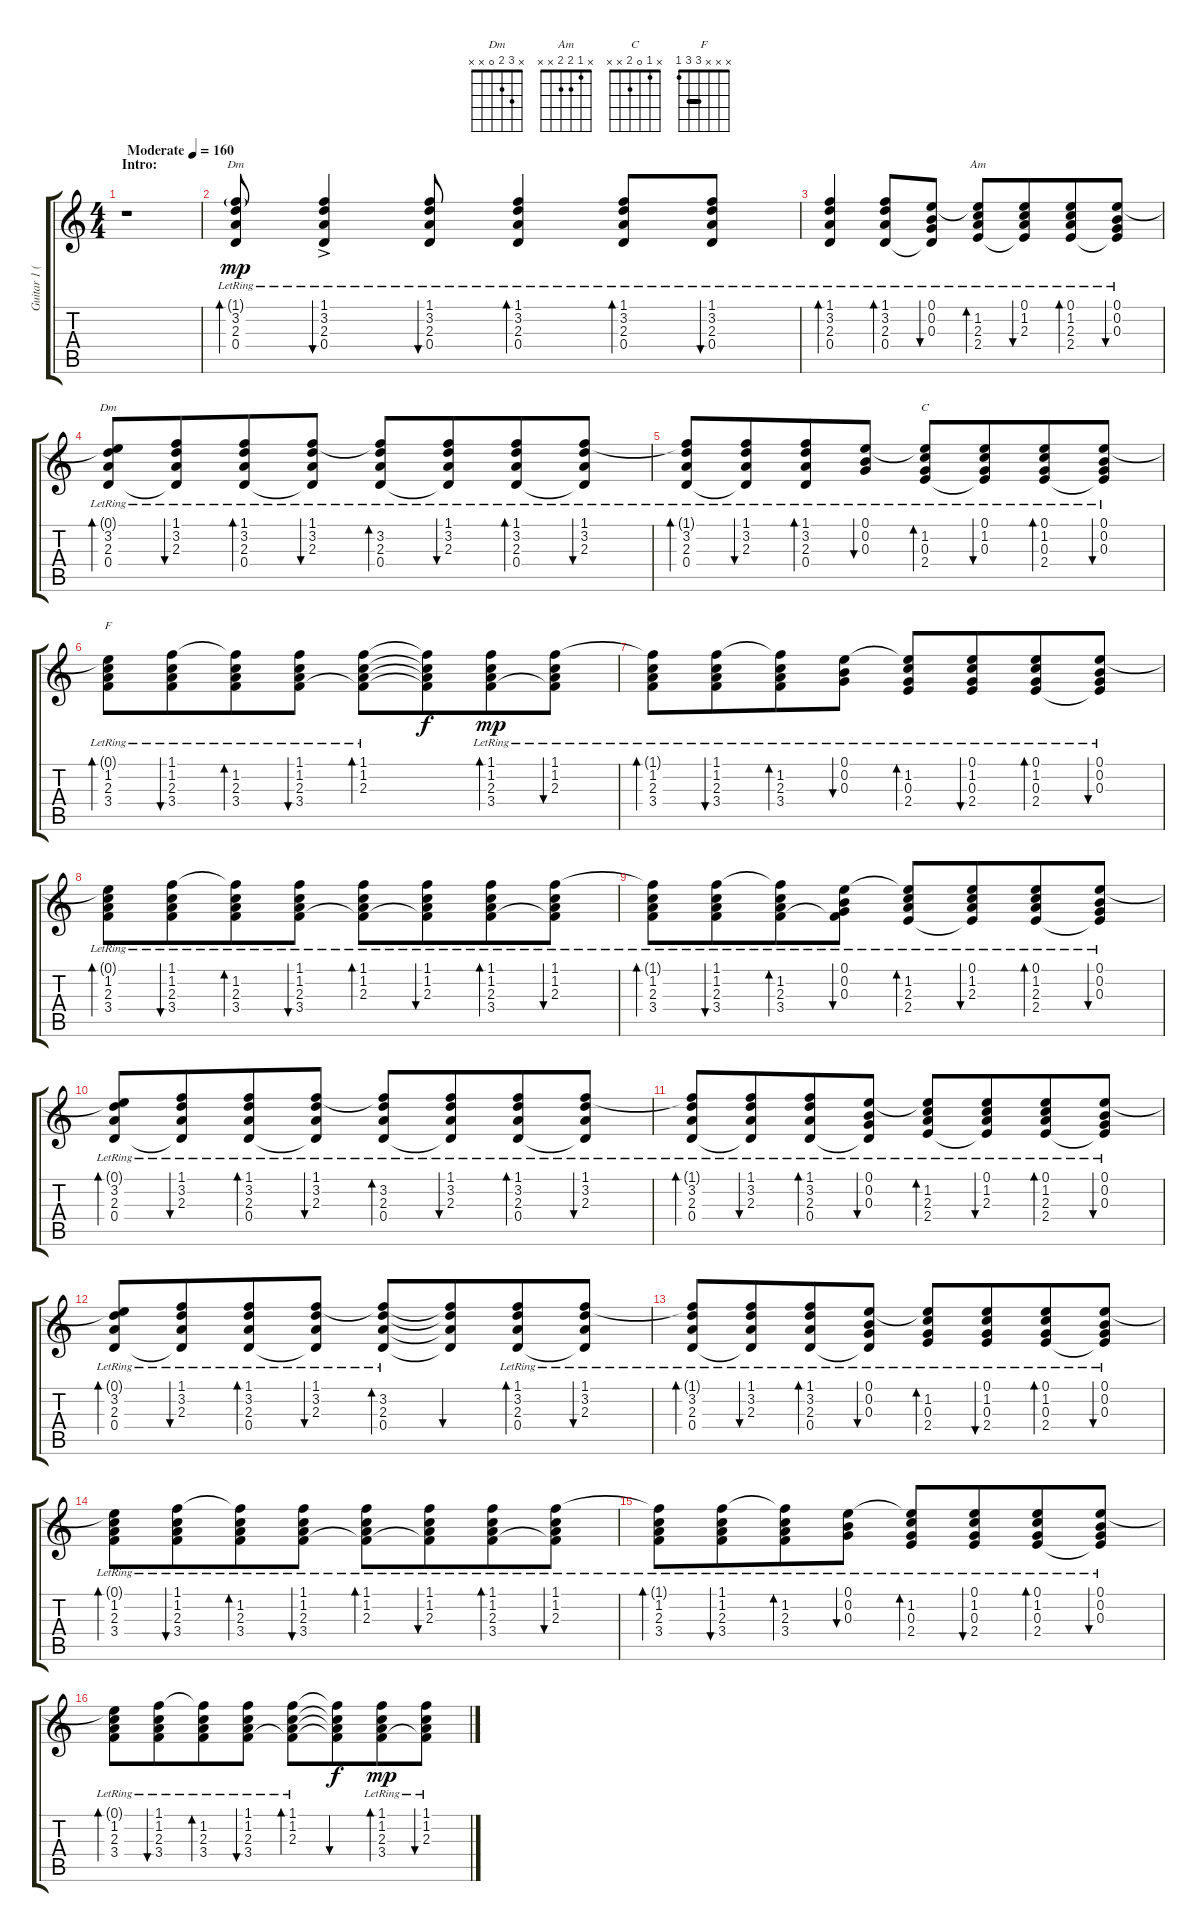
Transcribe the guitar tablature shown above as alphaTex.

\track ("Guitar 1 (Ruythm)" "Guitar 1 (") {instrument acousticguitarsteel}
\staff {score tabs}
\tuning (E4 B3 G3 D3 A2 E2) {hide}
\chord ("Dm" 1 3 2 0 x x)
\chord ("Am" x 1 2 2 x x)
\chord ("Dm" x 3 2 0 x x)
\chord ("C" x 1 0 2 x x)
\chord ("F" x x x 3 3 1) {barre 3}
\ts (4 4)
\section ("" "Intro:")
\tempo (160 "Moderate")
\clef g2
\ks c
r.1{dy mp instrument acousticguitarsteel} |
(1.1{g lr} 3.2{lr} 2.3{lr} 0.4{lr}).8{bd 60 ch "Dm"} (1.1{ac lr} 3.2{ac lr} 2.3{lr} 0.4{lr}).4{bu 60} (1.1{lr} 3.2{lr} 2.3{lr} 0.4{lr}).8{bu 60} (1.1{lr} 3.2{lr} 2.3{lr} 0.4{lr}).4{bd 60} (1.1{lr} 3.2{lr} 2.3{lr} 0.4{lr}).8{bd 60} (1.1{lr} 3.2{lr} 2.3{lr} 0.4{lr}).8{bu 60} |
(1.1{lr} 3.2{lr} 2.3{lr} 0.4{lr}).4{bd 60} (1.1{lr} 3.2{lr} 2.3{lr} 0.4{lr}).8{bd 60} (0.1{lr} 0.2{lr} 0.3{lr} 0.4{t}).8{bu 60} (0.1{t} 1.2{lr} 2.3{lr} 2.4{lr}).8{bd 60 ch "Am"} (0.1{lr} 1.2{lr} 2.3{lr} 2.4{t}).8{bu 60 beam merge} (0.1 1.2{lr} 2.3{lr} 2.4{lr}).8{bd 60} (0.1{lr} 0.2{lr} 0.3{lr} 2.4{t}).8{bu 60} |
(0.1{t} 3.2{lr} 2.3{lr} 0.4{lr}).8{bd 60 ch "Dm"} (1.1{lr} 3.2{lr} 2.3{lr} 0.4{t}).8{bu 60 beam merge} (1.1{lr} 3.2{lr} 2.3{lr} 0.4{lr}).8{bd 60} (1.1{lr} 3.2{lr} 2.3{lr} 0.4{t}).8{bu 60} (1.1{t} 3.2{lr} 2.3{lr} 0.4{lr}).8{bd 60} (1.1{lr} 3.2{lr} 2.3{lr} 0.4{t}).8{bu 60 beam merge} (1.1{lr} 3.2{lr} 2.3{lr} 0.4{lr}).8{bd 60} (1.1{lr} 3.2{lr} 2.3{lr} 0.4{t}).8{bu 60} |
(1.1{t} 3.2{lr} 2.3{lr} 0.4{lr}).8{bd 60} (1.1{lr} 3.2{lr} 2.3{lr} 0.4{t}).8{bu 60 beam merge} (1.1{lr} 3.2{lr} 2.3{lr} 0.4{lr}).8{bd 60} (0.1{lr} 0.2{lr} 0.3{lr}).8{bu 60} (0.1{t} 1.2{lr} 0.3{lr} 2.4{lr}).8{bd 60 ch "C"} (0.1{lr} 1.2{lr} 0.3{lr} 2.4{t}).8{bu 60 beam merge} (0.1 1.2{lr} 0.3{lr} 2.4{lr}).8{bd 60} (0.1{lr} 0.2{lr} 0.3{lr} 2.4{t}).8{bu 60} |
(0.1{t} 1.2{lr} 2.3{lr} 3.4{lr}).8{bd 60 ch "F"} (1.1{lr} 1.2{lr} 2.3{lr} 3.4).8{bu 60 beam merge} (1.1{t} 1.2{lr} 2.3{lr} 3.4{lr}).8{bd 60} (1.1{lr} 1.2{lr} 2.3{lr} 3.4).8{bu 60} (1.1 1.2{lr} 2.3{lr} 3.4{t}).8{bd 60} (1.1{t} 1.2{t} 2.3{t} 3.4{t}).8{dy f beam merge} (1.1{lr} 1.2{lr} 2.3{lr} 3.4{lr}).8{bd 60 dy mp} (1.1{lr} 1.2{lr} 2.3{lr} 3.4{t}).8{bu 60} |
(1.1{t} 1.2{lr} 2.3{lr} 3.4{lr}).8{bd 60} (1.1{lr} 1.2{lr} 2.3{lr} 3.4).8{bu 60 beam merge} (1.1{t} 1.2{lr} 2.3{lr} 3.4{lr}).8{bd 60} (0.1{lr} 0.2{lr} 0.3{lr}).8{bu 60} (0.1{t} 1.2{lr} 0.3{lr} 2.4{lr}).8{bd 60} (0.1{lr} 1.2{lr} 0.3{lr} 2.4).8{bu 60 beam merge} (0.1 1.2{lr} 0.3{lr} 2.4{lr}).8{bd 60} (0.1{lr} 0.2{lr} 0.3{lr} 2.4{t}).8{bu 60} |
(0.1{t} 1.2{lr} 2.3{lr} 3.4{lr}).8{bd 60} (1.1{lr} 1.2{lr} 2.3{lr} 3.4).8{bu 60 beam merge} (1.1{t} 1.2{lr} 2.3{lr} 3.4{lr}).8{bd 60} (1.1{lr} 1.2{lr} 2.3{lr} 3.4).8{bu 60} (1.1 1.2{lr} 2.3{lr} 3.4{t}).8{bd 60} (1.1{lr} 1.2{lr} 2.3{lr} 3.4{t}).8{bu 60 beam merge} (1.1{lr} 1.2{lr} 2.3{lr} 3.4{lr}).8{bd 60} (1.1{lr} 1.2{lr} 2.3{lr} 3.4{t}).8{bu 60} |
(1.1{t} 1.2{lr} 2.3{lr} 3.4{lr}).8{bd 60} (1.1{lr} 1.2{lr} 2.3{lr} 3.4).8{bu 60 beam merge} (1.1{t} 1.2{lr} 2.3{lr} 3.4{lr}).8{bd 60} (0.1{lr} 0.2{lr} 0.3{lr} 3.4{t}).8{bu 60} (0.1{t} 1.2{lr} 2.3{lr} 2.4{lr}).8{bd 60} (0.1{lr} 1.2{lr} 2.3{lr} 2.4{t}).8{bu 60 beam merge} (0.1 1.2{lr} 2.3{lr} 2.4{lr}).8{bd 60} (0.1{lr} 0.2{lr} 0.3{lr} 2.4{t}).8{bu 60} |
(0.1{t} 3.2{lr} 2.3{lr} 0.4{lr}).8{bd 60} (1.1{lr} 3.2{lr} 2.3{lr} 0.4{t}).8{bu 60 beam merge} (1.1{lr} 3.2{lr} 2.3{lr} 0.4{lr}).8{bd 60} (1.1{lr} 3.2{lr} 2.3{lr} 0.4{t}).8{bu 60} (1.1{t} 3.2{lr} 2.3{lr} 0.4{lr}).8{bd 60} (1.1{lr} 3.2{lr} 2.3{lr} 0.4{t}).8{bu 60 beam merge} (1.1{lr} 3.2{lr} 2.3{lr} 0.4{lr}).8{bd 60} (1.1{lr} 3.2{lr} 2.3{lr} 0.4{t}).8{bu 60} |
(1.1{t} 3.2{lr} 2.3{lr} 0.4{lr}).8{bd 60} (1.1{lr} 3.2{lr} 2.3{lr} 0.4{t}).8{bu 60 beam merge} (1.1{lr} 3.2{lr} 2.3{lr} 0.4{lr}).8{bd 60} (0.1{lr} 0.2{lr} 0.3{lr} 0.4{t}).8{bu 60} (0.1{t} 1.2{lr} 2.3{lr} 2.4{lr}).8{bd 60} (0.1{lr} 1.2{lr} 2.3{lr} 2.4{t}).8{bu 60 beam merge} (0.1{lr} 1.2{lr} 2.3{lr} 2.4{lr}).8{bd 60} (0.1{lr} 0.2{lr} 0.3{lr} 2.4{t}).8{bu 60} |
(0.1{t} 3.2{lr} 2.3{lr} 0.4{lr}).8{bd 60} (1.1{lr} 3.2{lr} 2.3{lr} 0.4{t}).8{bu 60 beam merge} (1.1{lr} 3.2{lr} 2.3{lr} 0.4{lr}).8{bd 60} (1.1{lr} 3.2{lr} 2.3{lr} 0.4{t}).8{bu 60} (1.1{t} 3.2{lr} 2.3{lr} 0.4{lr}).8{bd 60} (1.1{t} 3.2{t} 2.3{t} 0.4{t}).8{bu 60 beam merge} (1.1{lr} 3.2{lr} 2.3{lr} 0.4{lr}).8{bd 60} (1.1{lr} 3.2{lr} 2.3{lr} 0.4{t}).8{bu 60} |
(1.1{t} 3.2{lr} 2.3{lr} 0.4{lr}).8{bd 60} (1.1{lr} 3.2{lr} 2.3{lr} 0.4{t}).8{bu 60 beam merge} (1.1{lr} 3.2{lr} 2.3{lr} 0.4{lr}).8{bd 60} (0.1{lr} 0.2{lr} 0.3{lr} 0.4{t}).8{bu 60} (0.1{t} 1.2{lr} 0.3{lr} 2.4{lr}).8{bd 60} (0.1{lr} 1.2{lr} 0.3{lr} 2.4{lr}).8{bu 60 beam merge} (0.1{lr} 1.2{lr} 0.3{lr} 2.4{lr}).8{bd 60} (0.1{lr} 0.2{lr} 0.3{lr} 2.4{t}).8{bu 60} |
(0.1{t} 1.2{lr} 2.3{lr} 3.4{lr}).8{bd 60} (1.1{lr} 1.2{lr} 2.3{lr} 3.4).8{bu 60 beam merge} (1.1{t} 1.2{lr} 2.3{lr} 3.4{lr}).8{bd 60} (1.1{lr} 1.2{lr} 2.3{lr} 3.4).8{bu 60} (1.1 1.2{lr} 2.3{lr} 3.4{t}).8{bd 60} (1.1{lr} 1.2{lr} 2.3{lr} 3.4{t}).8{bu 60 beam merge} (1.1{lr} 1.2{lr} 2.3{lr} 3.4{lr}).8{bd 60} (1.1{lr} 1.2{lr} 2.3{lr} 3.4{t}).8{bu 60} |
(1.1{t} 1.2{lr} 2.3{lr} 3.4{lr}).8{bd 60} (1.1{lr} 1.2{lr} 2.3{lr} 3.4).8{bu 60 beam merge} (1.1{t} 1.2{lr} 2.3{lr} 3.4{lr}).8{bd 60} (0.1{lr} 0.2{lr} 0.3{lr}).8{bu 60} (0.1{t} 1.2{lr} 0.3{lr} 2.4{lr}).8{bd 60} (0.1{lr} 1.2{lr} 0.3{lr} 2.4).8{bu 60 beam merge} (0.1 1.2{lr} 0.3{lr} 2.4{lr}).8{bd 60} (0.1{lr} 0.2{lr} 0.3{lr} 2.4{t}).8{bu 60} |
(0.1{t} 1.2{lr} 2.3{lr} 3.4{lr}).8{bd 60} (1.1{lr} 1.2{lr} 2.3{lr} 3.4).8{bu 60 beam merge} (1.1{t} 1.2{lr} 2.3{lr} 3.4{lr}).8{bd 60} (1.1{lr} 1.2{lr} 2.3{lr} 3.4).8{bu 60} (1.1 1.2{lr} 2.3{lr} 3.4{t}).8{bd 60} (1.1{t} 1.2{t} 2.3{t} 3.4{t}).8{bu 60 dy f beam merge} (1.1{lr} 1.2{lr} 2.3{lr} 3.4{lr}).8{bd 60 dy mp} (1.1{lr} 1.2{lr} 2.3{lr} 3.4{t}).8{bu 60}
